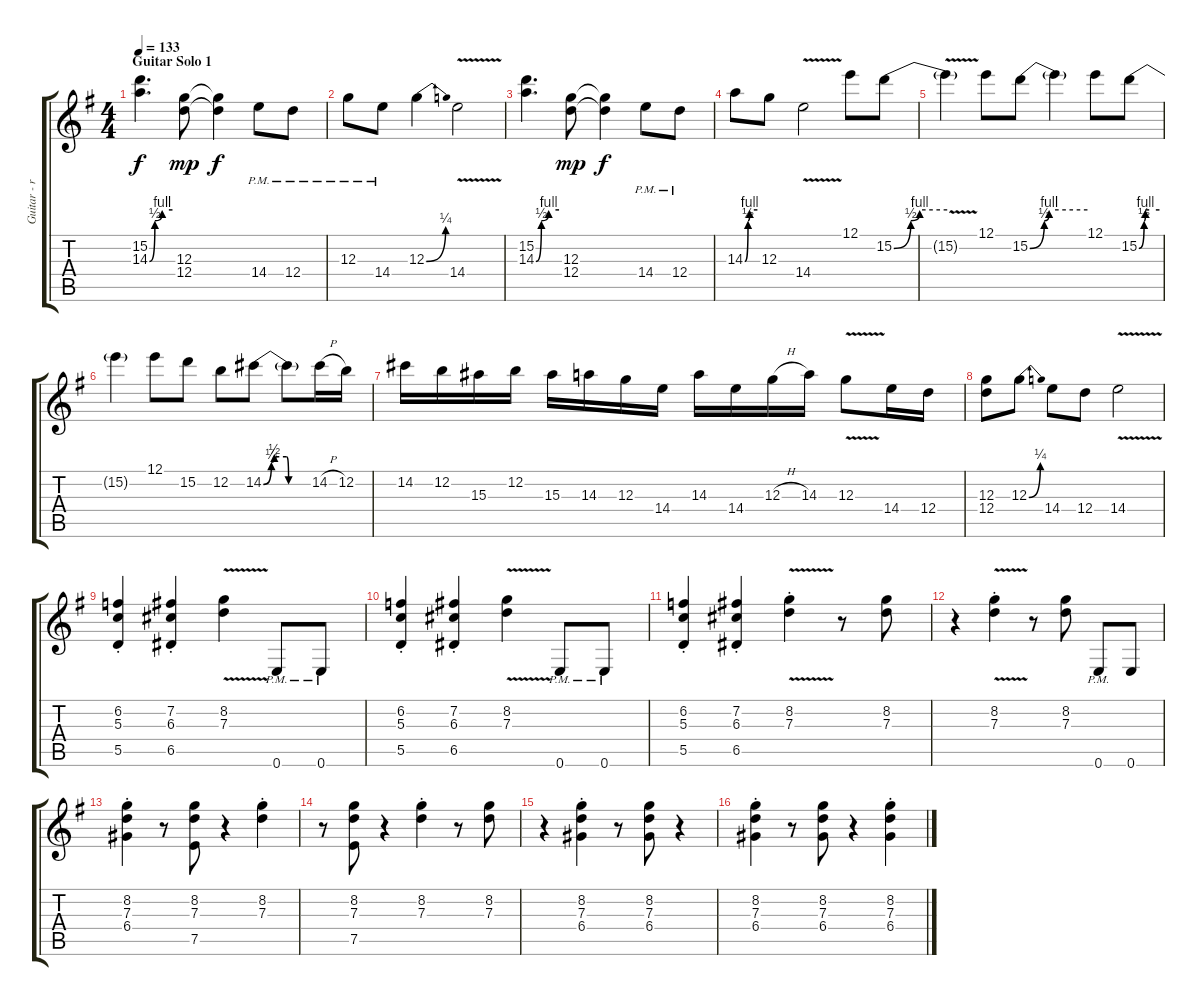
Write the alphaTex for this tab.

\track ("Guitar - right" "Guitar - r") {instrument overdrivenguitar}
\staff {score tabs}
\tuning (E4 B3 G3 D3 A2 E2) {hide}
\ts (4 4)
\section ("" "Guitar Solo 1")
\tempo 133
\clef g2
\ks g
(15.2 14.3{be (custom 0 0 14 2 33 4 60 4)}).4{d dy f} (12.3 12.4).8{dy mp} (12.3{t} 12.4{t}).4{dy f} 14.4{pm}.8 12.4{pm}.8 |
12.3{pm}.8 14.4{pm}.8 12.3{be (bend 0 0 60 1)}.4 14.4{v}.2 |
(15.2 14.3{be (custom 0 0 14 2 33 4 60 4)}).4{d} (12.3 12.4).8{dy mp} (12.3{t} 12.4{t}).4{dy f} 14.4{pm}.8 12.4{pm}.8 |
14.3{be (custom 0 0 15 2 23 4 60 4)}.8 12.3.8 14.4{v}.2 12.1.8 15.2{be (custom 0 0 19 2 29 4 60 4)}.8 |
15.2{v t}.4 12.1.8 15.2{be (custom 0 0 15 2 20 4 60 4)}.8 15.2{t}.4 12.1.8 15.2{be (custom 0 0 15 2 19 4 30 4 60 4)}.8 |
15.2{t}.4 12.1.8 15.2.8 12.2.8 14.2{be (custom 0 0 19 1 26 2 55 2 60 0)}.8 14.2{be (hold 40 0 60 0) t}.8 14.2{h}.16 12.2.16 |
14.2.16 12.2.16 15.3.16 12.2.16 15.3.16 14.3.16 12.3.16 14.4.16 14.3.16 14.4.16 12.3{h}.16 14.3.16 12.3{v}.8 14.4.16 12.4.16 |
(12.3 12.4).8 12.3{be (bend 0 0 60 1)}.8 14.4.8 12.4.8 14.4{v}.2 |
(6.2{st} 5.3{st} 5.5{st}).4 (7.2{st} 6.3{st} 6.5{st}).4 (8.2{v} 7.3{v}).4 0.6{pm}.8 0.6{pm}.8 |
(6.2{st} 5.3{st} 5.5{st}).4 (7.2{st} 6.3{st} 6.5{st}).4 (8.2{v} 7.3{v}).4 0.6{pm}.8 0.6{pm}.8 |
(6.2{st} 5.3{st} 5.5{st}).4 (7.2{st} 6.3{st} 6.5{st}).4 (8.2{v st} 7.3{v st}).4 r.8 (8.2 7.3).8 |
r.4 (8.2{v st} 7.3{v st}).4 r.8 (8.2 7.3).8 0.6{pm}.8 0.6.8 |
(8.2{st} 7.3{st} 6.4{st}).4 r.8 (8.2 7.3 7.5).8 r.4 (8.2{st} 7.3{st}).4 |
r.8 (8.2 7.3 7.5).8 r.4 (8.2{st} 7.3{st}).4 r.8 (8.2 7.3).8 |
r.4 (8.2{st} 7.3{st} 6.4{st}).4 r.8 (8.2 7.3 6.4).8 r.4 |
(8.2{st} 7.3{st} 6.4{st}).4 r.8 (8.2 7.3 6.4).8 r.4 (8.2{st} 7.3{st} 6.4{st}).4
